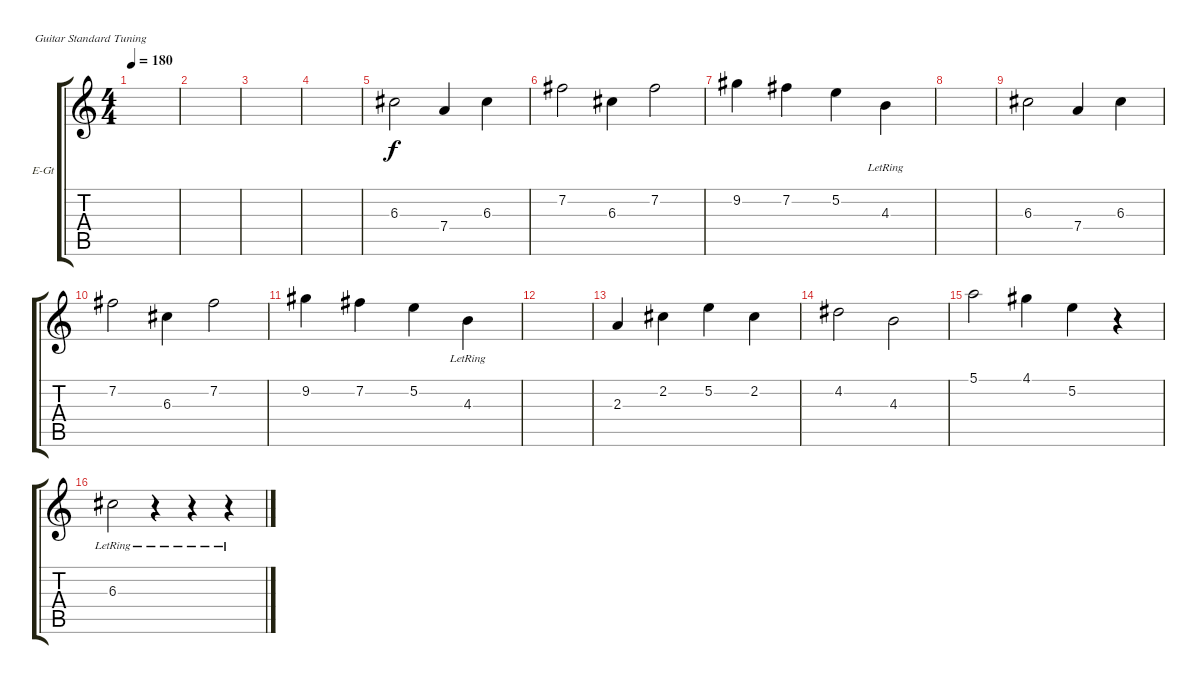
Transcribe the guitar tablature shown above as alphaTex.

\defaultSystemsLayout 4
\bracketExtendMode groupsimilarinstruments
\firstSystemTrackNameOrientation horizontal
\otherSystemsTrackNameOrientation horizontal
\track ("соло" "E-Gt") {solo instrument distortionguitar}
\staff {score tabs}
\tuning (E4 B3 G3 D3 A2 E2)
\ts (4 4)
\tempo 180
\clef g2
\scale
0.333333
\ks c
|
\scale
0.333333 |
\scale
0.333333 |
\scale
0.333333 |
\scale
0.333333 6.3.2 7.4.4 6.3.4 |
\scale
0.333333 7.2.2 6.3.4 7.2.2 |
\scale
0.333333 9.2.4 7.2.4 5.2.4 4.3{lr}.4 |
\scale
0.333333 |
\scale
0.333333 6.3.2 7.4.4 6.3.4 |
\scale
0.333333 7.2.2 6.3.4 7.2.2 |
\scale
0.333333 9.2.4 7.2.4 5.2.4 4.3{lr}.4 |
\scale
0.333333 |
\scale
0.333333 2.3.4 2.2.4 5.2.4 2.2.4 |
\scale
0.333333 4.2.2 4.3.2 |
\scale
0.333333 5.1.2 4.1.4 5.2.4 r.4 |
\scale
0.333333 6.3{lr}.2 r.4 r.4 r.4
